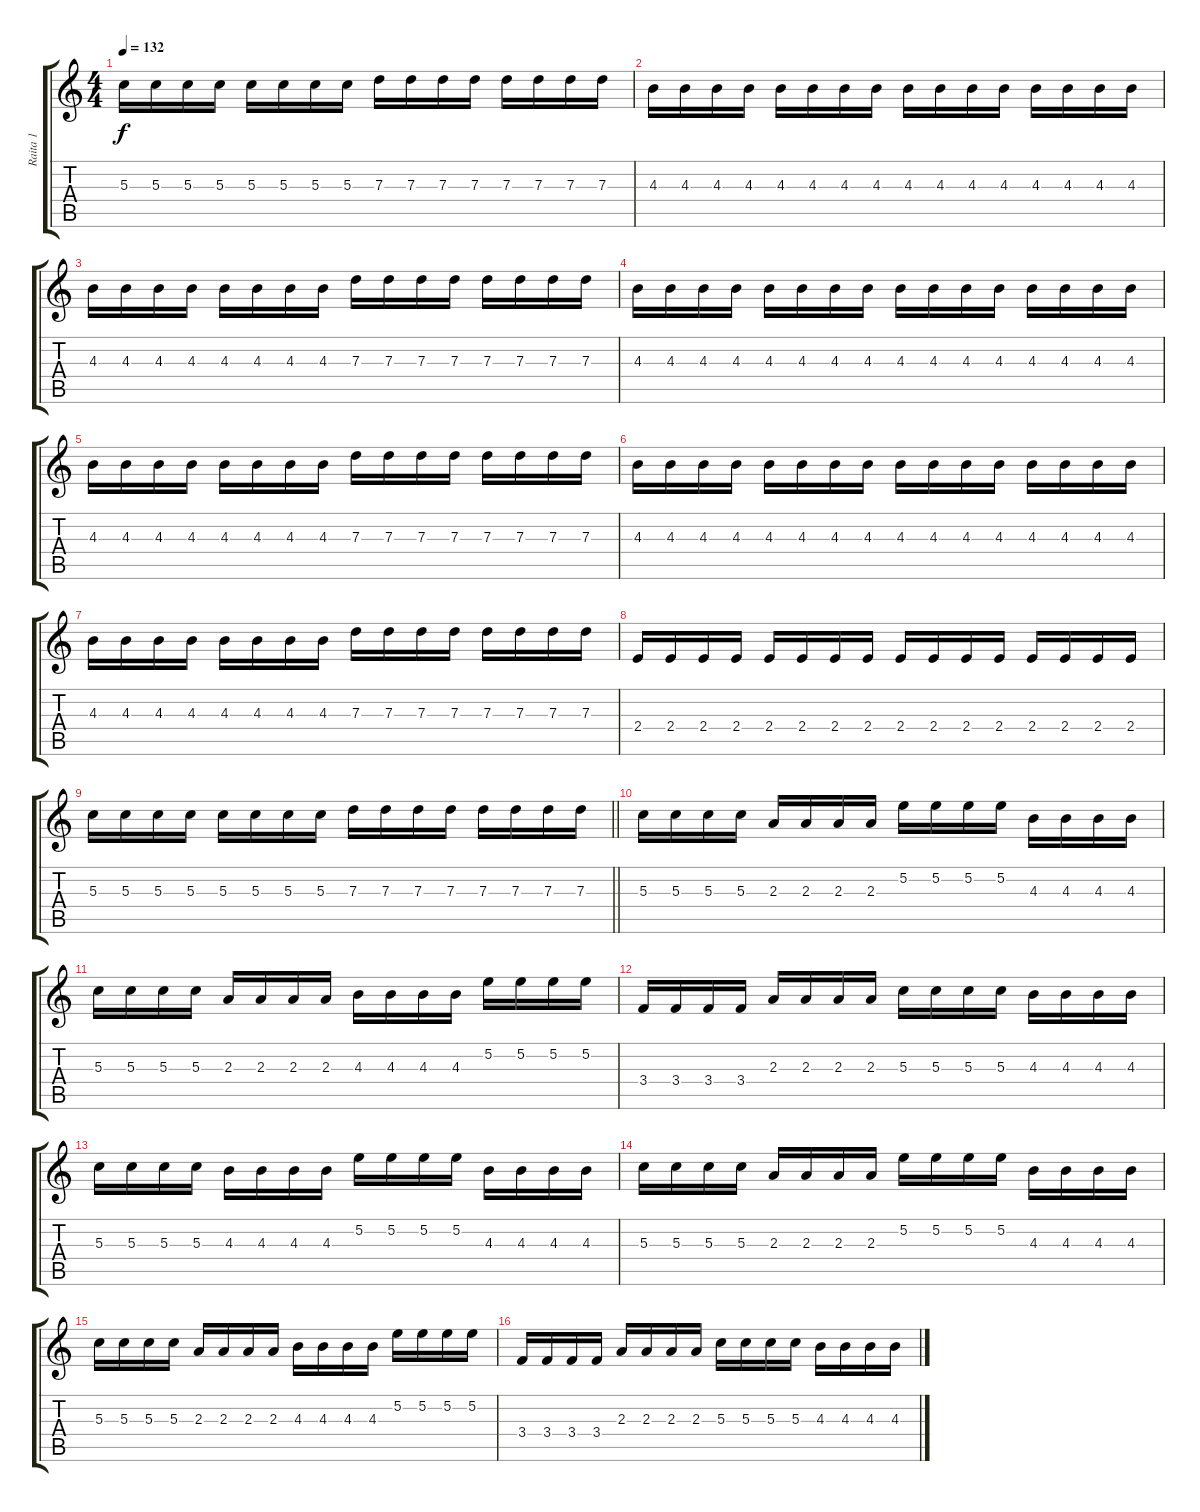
\track ("Raita 1" "Raita 1") {instrument overdrivenguitar}
\staff {score tabs}
\tuning (E4 B3 G3 D3 A2 E2) {hide}
\ts (4 4)
\tempo 132
\clef g2
\ks c
5.3.16{dy f} 5.3.16 5.3.16 5.3.16 5.3.16 5.3.16 5.3.16 5.3.16 7.3.16 7.3.16 7.3.16 7.3.16 7.3.16 7.3.16 7.3.16 7.3.16 |
4.3.16 4.3.16 4.3.16 4.3.16 4.3.16 4.3.16 4.3.16 4.3.16 4.3.16 4.3.16 4.3.16 4.3.16 4.3.16 4.3.16 4.3.16 4.3.16 |
4.3.16 4.3.16 4.3.16 4.3.16 4.3.16 4.3.16 4.3.16 4.3.16 7.3.16 7.3.16 7.3.16 7.3.16 7.3.16 7.3.16 7.3.16 7.3.16 |
4.3.16 4.3.16 4.3.16 4.3.16 4.3.16 4.3.16 4.3.16 4.3.16 4.3.16 4.3.16 4.3.16 4.3.16 4.3.16 4.3.16 4.3.16 4.3.16 |
4.3.16 4.3.16 4.3.16 4.3.16 4.3.16 4.3.16 4.3.16 4.3.16 7.3.16 7.3.16 7.3.16 7.3.16 7.3.16 7.3.16 7.3.16 7.3.16 |
4.3.16 4.3.16 4.3.16 4.3.16 4.3.16 4.3.16 4.3.16 4.3.16 4.3.16 4.3.16 4.3.16 4.3.16 4.3.16 4.3.16 4.3.16 4.3.16 |
4.3.16 4.3.16 4.3.16 4.3.16 4.3.16 4.3.16 4.3.16 4.3.16 7.3.16 7.3.16 7.3.16 7.3.16 7.3.16 7.3.16 7.3.16 7.3.16 |
2.4.16 2.4.16 2.4.16 2.4.16 2.4.16 2.4.16 2.4.16 2.4.16 2.4.16 2.4.16 2.4.16 2.4.16 2.4.16 2.4.16 2.4.16 2.4.16 |
\barLineRight lightlight
5.3.16 5.3.16 5.3.16 5.3.16 5.3.16 5.3.16 5.3.16 5.3.16 7.3.16 7.3.16 7.3.16 7.3.16 7.3.16 7.3.16 7.3.16 7.3.16 |
\section ("" "")
5.3.16 5.3.16 5.3.16 5.3.16 2.3.16 2.3.16 2.3.16 2.3.16 5.2.16 5.2.16 5.2.16 5.2.16 4.3.16 4.3.16 4.3.16 4.3.16 |
5.3.16 5.3.16 5.3.16 5.3.16 2.3.16 2.3.16 2.3.16 2.3.16 4.3.16 4.3.16 4.3.16 4.3.16 5.2.16 5.2.16 5.2.16 5.2.16 |
3.4.16 3.4.16 3.4.16 3.4.16 2.3.16 2.3.16 2.3.16 2.3.16 5.3.16 5.3.16 5.3.16 5.3.16 4.3.16 4.3.16 4.3.16 4.3.16 |
5.3.16 5.3.16 5.3.16 5.3.16 4.3.16 4.3.16 4.3.16 4.3.16 5.2.16 5.2.16 5.2.16 5.2.16 4.3.16 4.3.16 4.3.16 4.3.16 |
5.3.16 5.3.16 5.3.16 5.3.16 2.3.16 2.3.16 2.3.16 2.3.16 5.2.16 5.2.16 5.2.16 5.2.16 4.3.16 4.3.16 4.3.16 4.3.16 |
5.3.16 5.3.16 5.3.16 5.3.16 2.3.16 2.3.16 2.3.16 2.3.16 4.3.16 4.3.16 4.3.16 4.3.16 5.2.16 5.2.16 5.2.16 5.2.16 |
3.4.16 3.4.16 3.4.16 3.4.16 2.3.16 2.3.16 2.3.16 2.3.16 5.3.16 5.3.16 5.3.16 5.3.16 4.3.16 4.3.16 4.3.16 4.3.16
